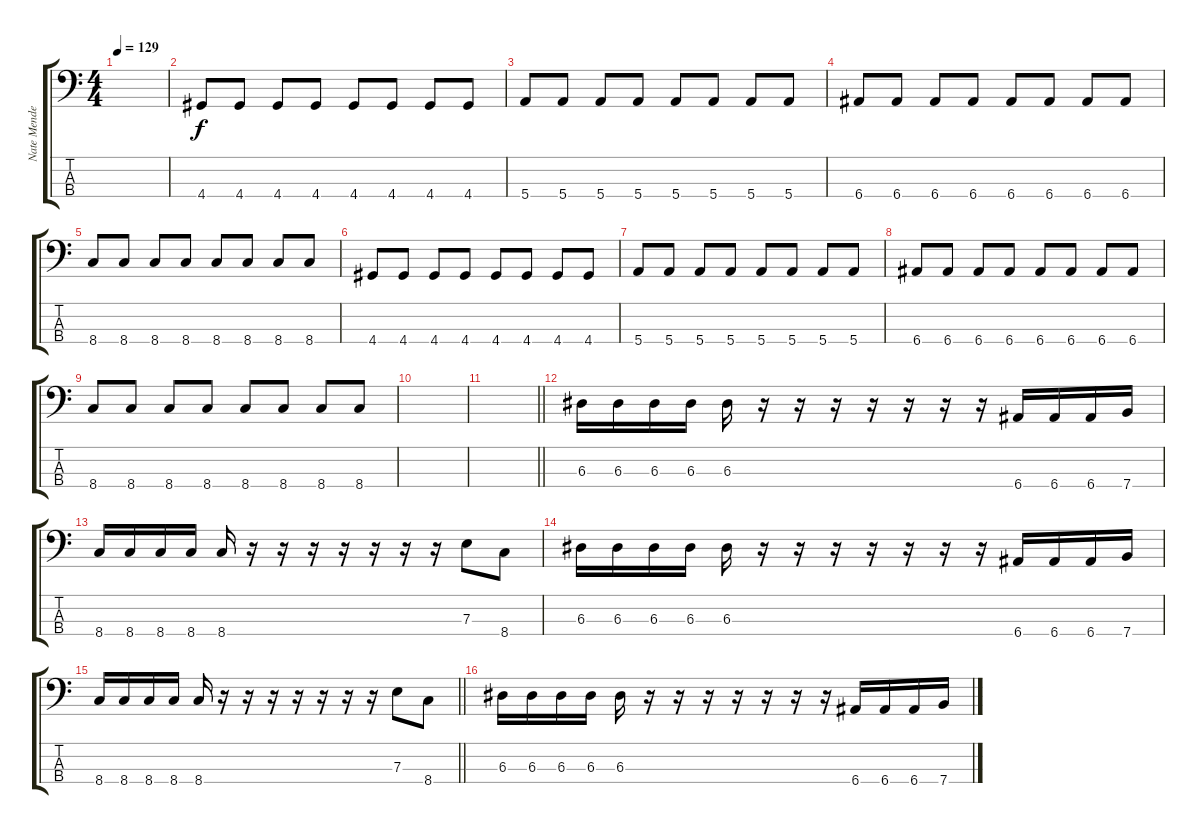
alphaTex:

\track ("Nate Mendel" "Nate Mende") {instrument electricbassfinger}
\staff {score tabs}
\tuning (G2 D2 A1 E1) {hide}
\ts (4 4)
\tempo 129
\clef f4
\ks c
|
4.4.8 4.4.8 4.4.8 4.4.8 4.4.8 4.4.8 4.4.8 4.4.8 |
5.4.8 5.4.8 5.4.8 5.4.8 5.4.8 5.4.8 5.4.8 5.4.8 |
6.4.8 6.4.8 6.4.8 6.4.8 6.4.8 6.4.8 6.4.8 6.4.8 |
8.4.8 8.4.8 8.4.8 8.4.8 8.4.8 8.4.8 8.4.8 8.4.8 |
4.4.8 4.4.8 4.4.8 4.4.8 4.4.8 4.4.8 4.4.8 4.4.8 |
5.4.8 5.4.8 5.4.8 5.4.8 5.4.8 5.4.8 5.4.8 5.4.8 |
6.4.8 6.4.8 6.4.8 6.4.8 6.4.8 6.4.8 6.4.8 6.4.8 |
8.4.8 8.4.8 8.4.8 8.4.8 8.4.8 8.4.8 8.4.8 8.4.8 |
|
\barLineRight lightlight
|
6.3.16 6.3.16 6.3.16 6.3.16 6.3.16 r.16 r.16 r.16 r.16 r.16 r.16 r.16 6.4.16 6.4.16 6.4.16 7.4.16 |
8.4.16 8.4.16 8.4.16 8.4.16 8.4.16 r.16 r.16 r.16 r.16 r.16 r.16 r.16 7.3.8 8.4.8 |
6.3.16 6.3.16 6.3.16 6.3.16 6.3.16 r.16 r.16 r.16 r.16 r.16 r.16 r.16 6.4.16 6.4.16 6.4.16 7.4.16 |
\barLineRight lightlight
8.4.16 8.4.16 8.4.16 8.4.16 8.4.16 r.16 r.16 r.16 r.16 r.16 r.16 r.16 7.3.8 8.4.8 |
6.3.16 6.3.16 6.3.16 6.3.16 6.3.16 r.16 r.16 r.16 r.16 r.16 r.16 r.16 6.4.16 6.4.16 6.4.16 7.4.16
